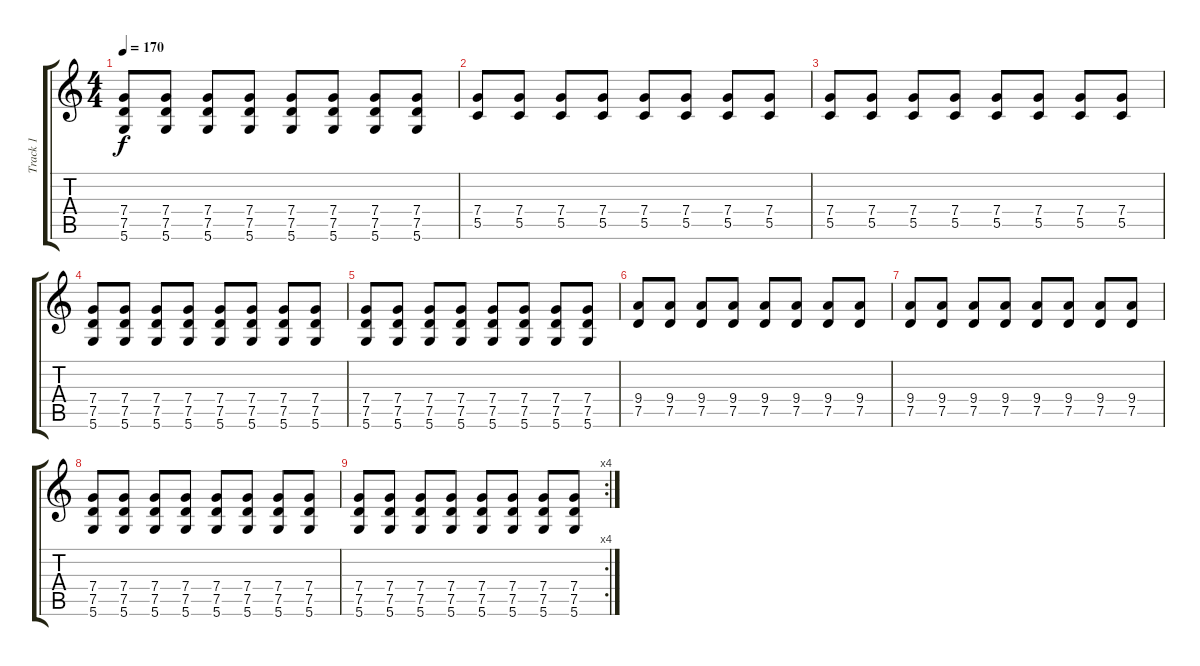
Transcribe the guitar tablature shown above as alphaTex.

\track ("Track 1" "Track 1") {instrument distortionguitar}
\staff {score tabs}
\tuning (D4 A3 F3 C3 G2 D2) {hide}
\ts (4 4)
\tempo 170
\clef g2
\ks c
(7.4 7.5 5.6).8{dy f} (7.4 7.5 5.6).8 (7.4 7.5 5.6).8 (7.4 7.5 5.6).8 (7.4 7.5 5.6).8 (7.4 7.5 5.6).8 (7.4 7.5 5.6).8 (7.4 7.5 5.6).8 |
(7.4 5.5).8 (7.4 5.5).8 (7.4 5.5).8 (7.4 5.5).8 (7.4 5.5).8 (7.4 5.5).8 (7.4 5.5).8 (7.4 5.5).8 |
(7.4 5.5).8 (7.4 5.5).8 (7.4 5.5).8 (7.4 5.5).8 (7.4 5.5).8 (7.4 5.5).8 (7.4 5.5).8 (7.4 5.5).8 |
(7.4 7.5 5.6).8 (7.4 7.5 5.6).8 (7.4 7.5 5.6).8 (7.4 7.5 5.6).8 (7.4 7.5 5.6).8 (7.4 7.5 5.6).8 (7.4 7.5 5.6).8 (7.4 7.5 5.6).8 |
(7.4 7.5 5.6).8 (7.4 7.5 5.6).8 (7.4 7.5 5.6).8 (7.4 7.5 5.6).8 (7.4 7.5 5.6).8 (7.4 7.5 5.6).8 (7.4 7.5 5.6).8 (7.4 7.5 5.6).8 |
(9.4 7.5).8 (9.4 7.5).8 (9.4 7.5).8 (9.4 7.5).8 (9.4 7.5).8 (9.4 7.5).8 (9.4 7.5).8 (9.4 7.5).8 |
(9.4 7.5).8 (9.4 7.5).8 (9.4 7.5).8 (9.4 7.5).8 (9.4 7.5).8 (9.4 7.5).8 (9.4 7.5).8 (9.4 7.5).8 |
(7.4 7.5 5.6).8 (7.4 7.5 5.6).8 (7.4 7.5 5.6).8 (7.4 7.5 5.6).8 (7.4 7.5 5.6).8 (7.4 7.5 5.6).8 (7.4 7.5 5.6).8 (7.4 7.5 5.6).8 |
\rc 4
(7.4 7.5 5.6).8 (7.4 7.5 5.6).8 (7.4 7.5 5.6).8 (7.4 7.5 5.6).8 (7.4 7.5 5.6).8 (7.4 7.5 5.6).8 (7.4 7.5 5.6).8 (7.4 7.5 5.6).8
